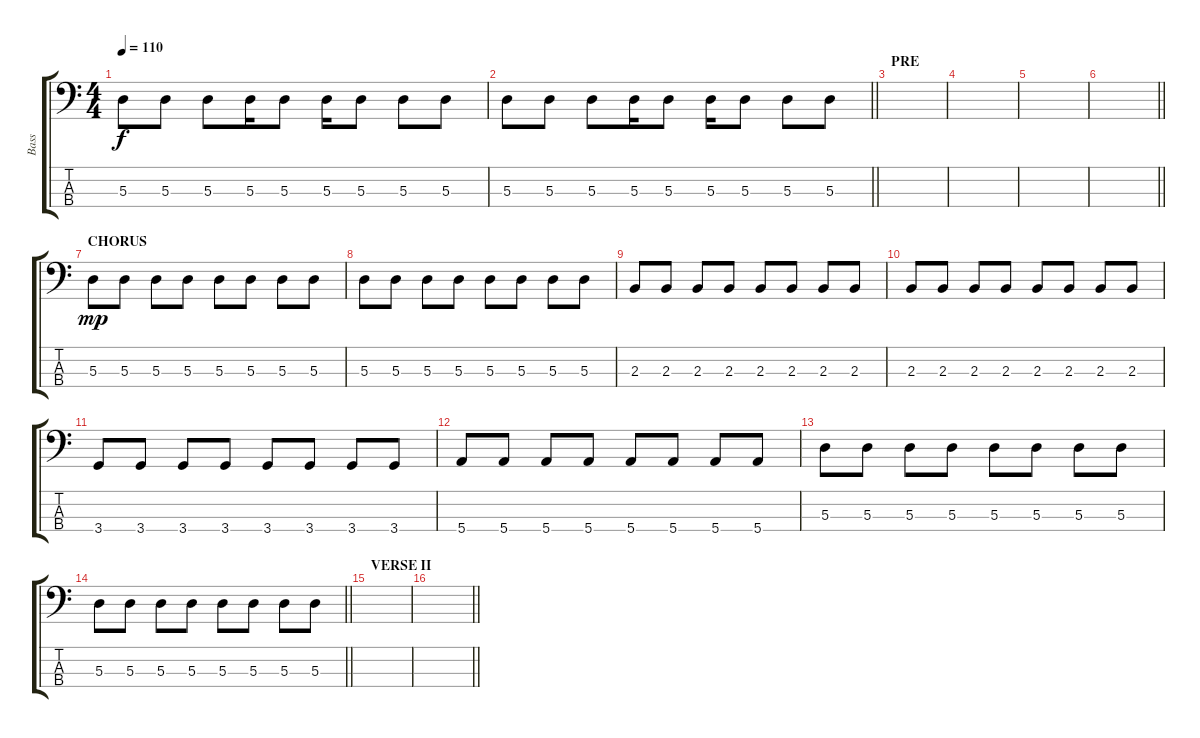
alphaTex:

\track ("Bass" "Bass") {instrument electricbassfinger}
\staff {score tabs}
\tuning (G2 D2 A1 E1) {hide}
\ts (4 4)
\tempo 110
\clef f4
\ks c
5.3.8{dy f} 5.3.8 5.3.8 5.3.16 5.3.8 5.3.16 5.3.8 5.3.8 5.3.8 |
\barLineRight lightlight
5.3.8 5.3.8 5.3.8 5.3.16 5.3.8 5.3.16 5.3.8 5.3.8 5.3.8 |
\section ("" "PRE")
|
|
|
\barLineRight lightlight
|
\section ("" "CHORUS")
5.3.8{dy mp} 5.3.8 5.3.8 5.3.8 5.3.8 5.3.8 5.3.8 5.3.8 |
5.3.8 5.3.8 5.3.8 5.3.8 5.3.8 5.3.8 5.3.8 5.3.8 |
2.3.8 2.3.8 2.3.8 2.3.8 2.3.8 2.3.8 2.3.8 2.3.8 |
2.3.8 2.3.8 2.3.8 2.3.8 2.3.8 2.3.8 2.3.8 2.3.8 |
3.4.8 3.4.8 3.4.8 3.4.8 3.4.8 3.4.8 3.4.8 3.4.8 |
5.4.8 5.4.8 5.4.8 5.4.8 5.4.8 5.4.8 5.4.8 5.4.8 |
5.3.8 5.3.8 5.3.8 5.3.8 5.3.8 5.3.8 5.3.8 5.3.8 |
\barLineRight lightlight
5.3.8 5.3.8 5.3.8 5.3.8 5.3.8 5.3.8 5.3.8 5.3.8 |
\section ("" "VERSE II")
|
\barLineRight lightlight
